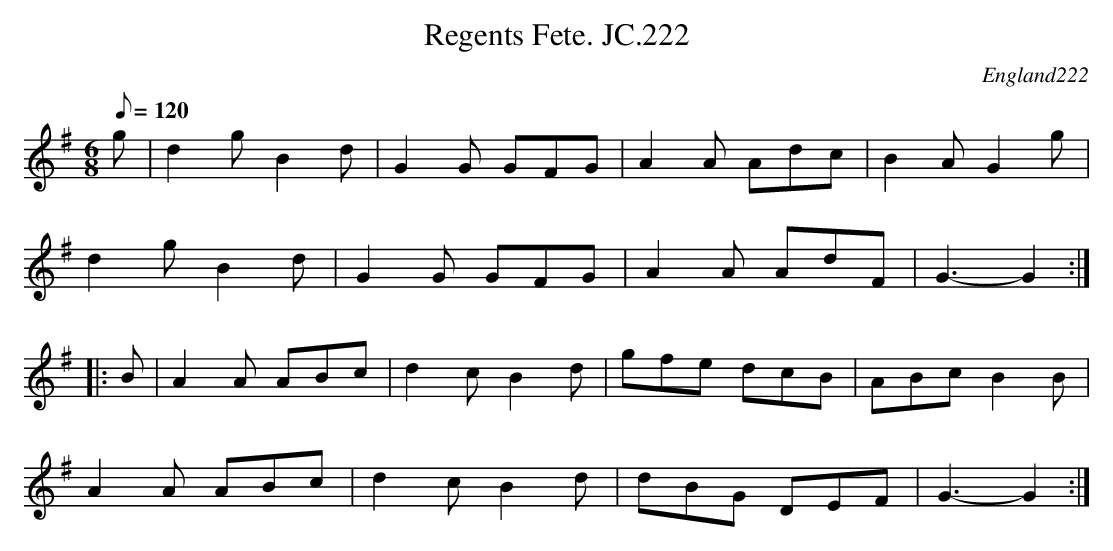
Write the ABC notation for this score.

X:1
T:Regents Fete. JC.222
M:6/8
L:1/8
Q:120
O:England222
K:G
g|d2gB2d|G2G GFG|A2A Adc|B2AG2g|!
d2gB2d|G2G GFG|A2A AdF|G3-G2:|!
|:B|A2A ABc|d2cB2d|gfe dcB|ABcB2B|!
A2A ABc|d2cB2d|dBG DEF|G3-G2:|]
